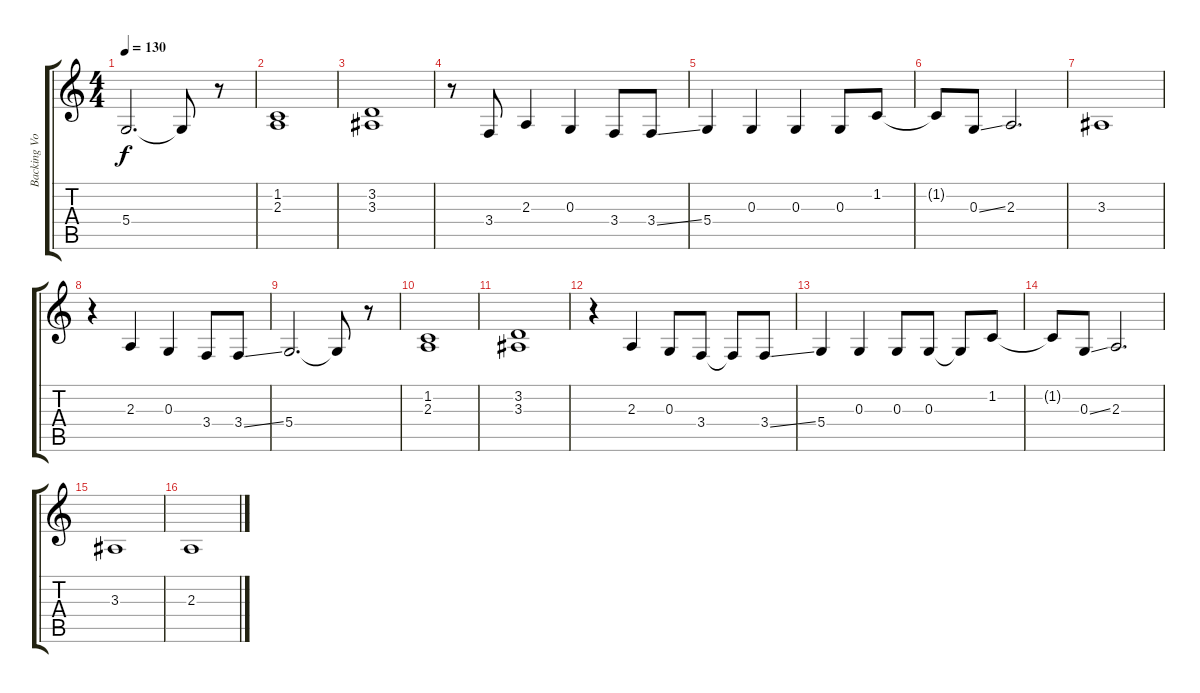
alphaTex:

\track ("Backing Vocals - M. Shadows" "Backing Vo") {instrument flute}
\staff {score tabs}
\tuning (E4 B3 G3 D3 A2 D2) {hide}
\ts (4 4)
\tempo 130
\clef g2
\ks c
5.4.2{d dy f} 5.4{t}.8 r.8 |
(1.2 2.3).1 |
(3.2 3.3).1 |
r.8 3.4.8 2.3.4 0.3.4 3.4.8 3.4{ss}.8 |
5.4.4 0.3.4 0.3.4 0.3.8 1.2.8 |
1.2{t}.8 0.3{ss}.8 2.3.2{d} |
3.3.1 |
r.4 2.3.4 0.3.4 3.4.8 3.4{ss}.8 |
5.4.2{d} 5.4{t}.8 r.8 |
(1.2 2.3).1 |
(3.2 3.3).1 |
r.4 2.3.4 0.3.8 3.4.8 3.4{t}.8 3.4{ss}.8 |
5.4.4 0.3.4 0.3.8 0.3.8 0.3{t}.8 1.2.8 |
1.2{t}.8 0.3{ss}.8 2.3.2{d} |
3.3.1 |
2.3.1
